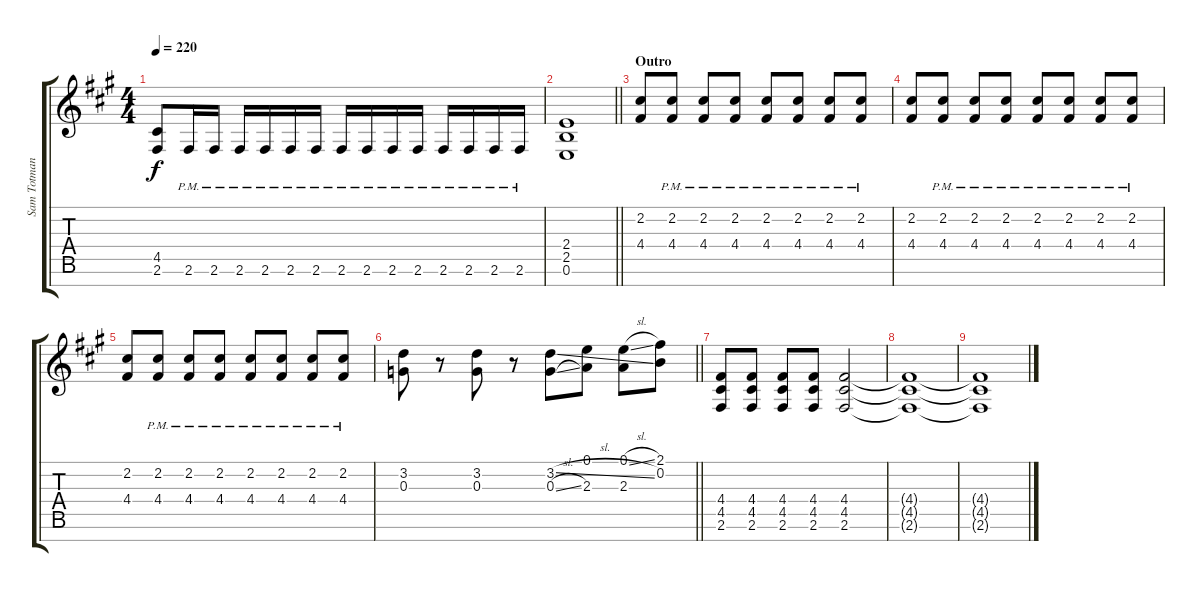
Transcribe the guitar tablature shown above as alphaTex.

\track ("Sam Totman I" "Sam Totman") {instrument overdrivenguitar}
\staff {score tabs}
\tuning (E4 B3 G3 D3 A2 E2 B1) {hide}
\ts (4 4)
\tempo 220
\clef g2
\ks a
(4.5 2.6).8{dy f} 2.6{pm}.16 2.6{pm}.16 2.6{pm}.16 2.6{pm}.16 2.6{pm}.16 2.6{pm}.16 2.6{pm}.16 2.6{pm}.16 2.6{pm}.16 2.6{pm}.16 2.6{pm}.16 2.6{pm}.16 2.6{pm}.16 2.6{pm}.16 |
\barLineRight lightlight
(2.4 2.5 0.6).1 |
\section ("" "Outro")
(2.2 4.4).8 (2.2{pm} 4.4{pm}).8 (2.2{pm} 4.4{pm}).8 (2.2{pm} 4.4{pm}).8 (2.2{pm} 4.4{pm}).8 (2.2{pm} 4.4{pm}).8 (2.2{pm} 4.4{pm}).8 (2.2{pm} 4.4{pm}).8 |
(2.2 4.4).8 (2.2{pm} 4.4{pm}).8 (2.2{pm} 4.4{pm}).8 (2.2{pm} 4.4{pm}).8 (2.2{pm} 4.4{pm}).8 (2.2{pm} 4.4{pm}).8 (2.2{pm} 4.4{pm}).8 (2.2{pm} 4.4{pm}).8 |
(2.2 4.4).8 (2.2{pm} 4.4{pm}).8 (2.2{pm} 4.4{pm}).8 (2.2{pm} 4.4{pm}).8 (2.2{pm} 4.4{pm}).8 (2.2{pm} 4.4{pm}).8 (2.2{pm} 4.4{pm}).8 (2.2{pm} 4.4{pm}).8 |
\barLineRight lightlight
(3.2 0.3).8 r.8 (3.2 0.3).8 r.8 (3.2{sl} 0.3{sl}).8 (0.1 2.3).8 (0.1{sl} 2.3).8 (2.1 0.2).8 |
(4.4 4.5 2.6).8 (4.4 4.5 2.6).8 (4.4 4.5 2.6).8 (4.4 4.5 2.6).8 (4.4 4.5 2.6).2 |
(4.4{t} 4.5{t} 2.6{t}).1{volume 0} |
(4.4{t} 4.5{t} 2.6{t}).1
